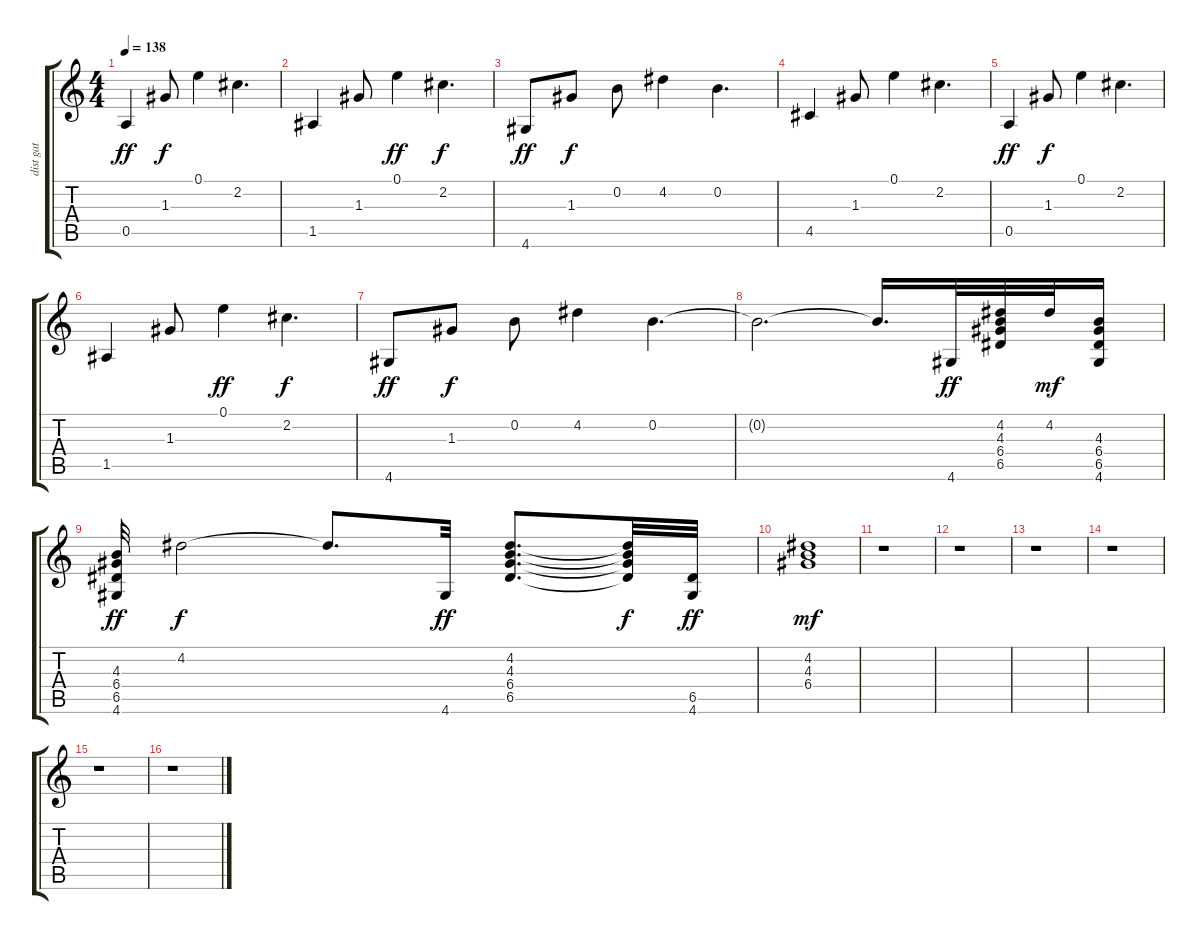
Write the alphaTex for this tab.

\track ("dist gat" "dist gat") {instrument distortionguitar}
\staff {score tabs}
\tuning (E4 B3 G3 D3 A2 E2) {hide}
\ts (4 4)
\tempo 138
\clef g2
\ks c
0.5.4{dy ff} 1.3.8{dy f} 0.1.4 2.2.4{d} |
1.5.4 1.3.8 0.1.4{dy ff} 2.2.4{d dy f} |
4.6.8{dy ff} 1.3.8{dy f} 0.2.8 4.2.4 0.2.4{d} |
4.5.4 1.3.8 0.1.4 2.2.4{d} |
0.5.4{dy ff} 1.3.8{dy f} 0.1.4 2.2.4{d} |
1.5.4 1.3.8 0.1.4{dy ff} 2.2.4{d dy f} |
4.6.8{dy ff} 1.3.8{dy f} 0.2.8 4.2.4 0.2.4{d} |
0.2{t}.2{d} 0.2{t}.16{d} 4.6.32{dy ff} (4.2 4.3 6.4 6.5).32 4.2.32{dy mf} (4.3 6.4 6.5 4.6).16 |
(4.3 6.4 6.5 4.6).32{dy ff} 4.2.2{dy f} 4.2{t}.8{d} 4.6.32{dy ff} (4.2 4.3 6.4 6.5).8{d} (4.2{t} 4.3{t} 6.4{t} 6.5{t}).32{dy f} (6.5 4.6).32{dy ff} |
(4.2 4.3 6.4).1{dy mf} |
r.1 |
r.1 |
r.1 |
r.1 |
r.1 |
r.1
